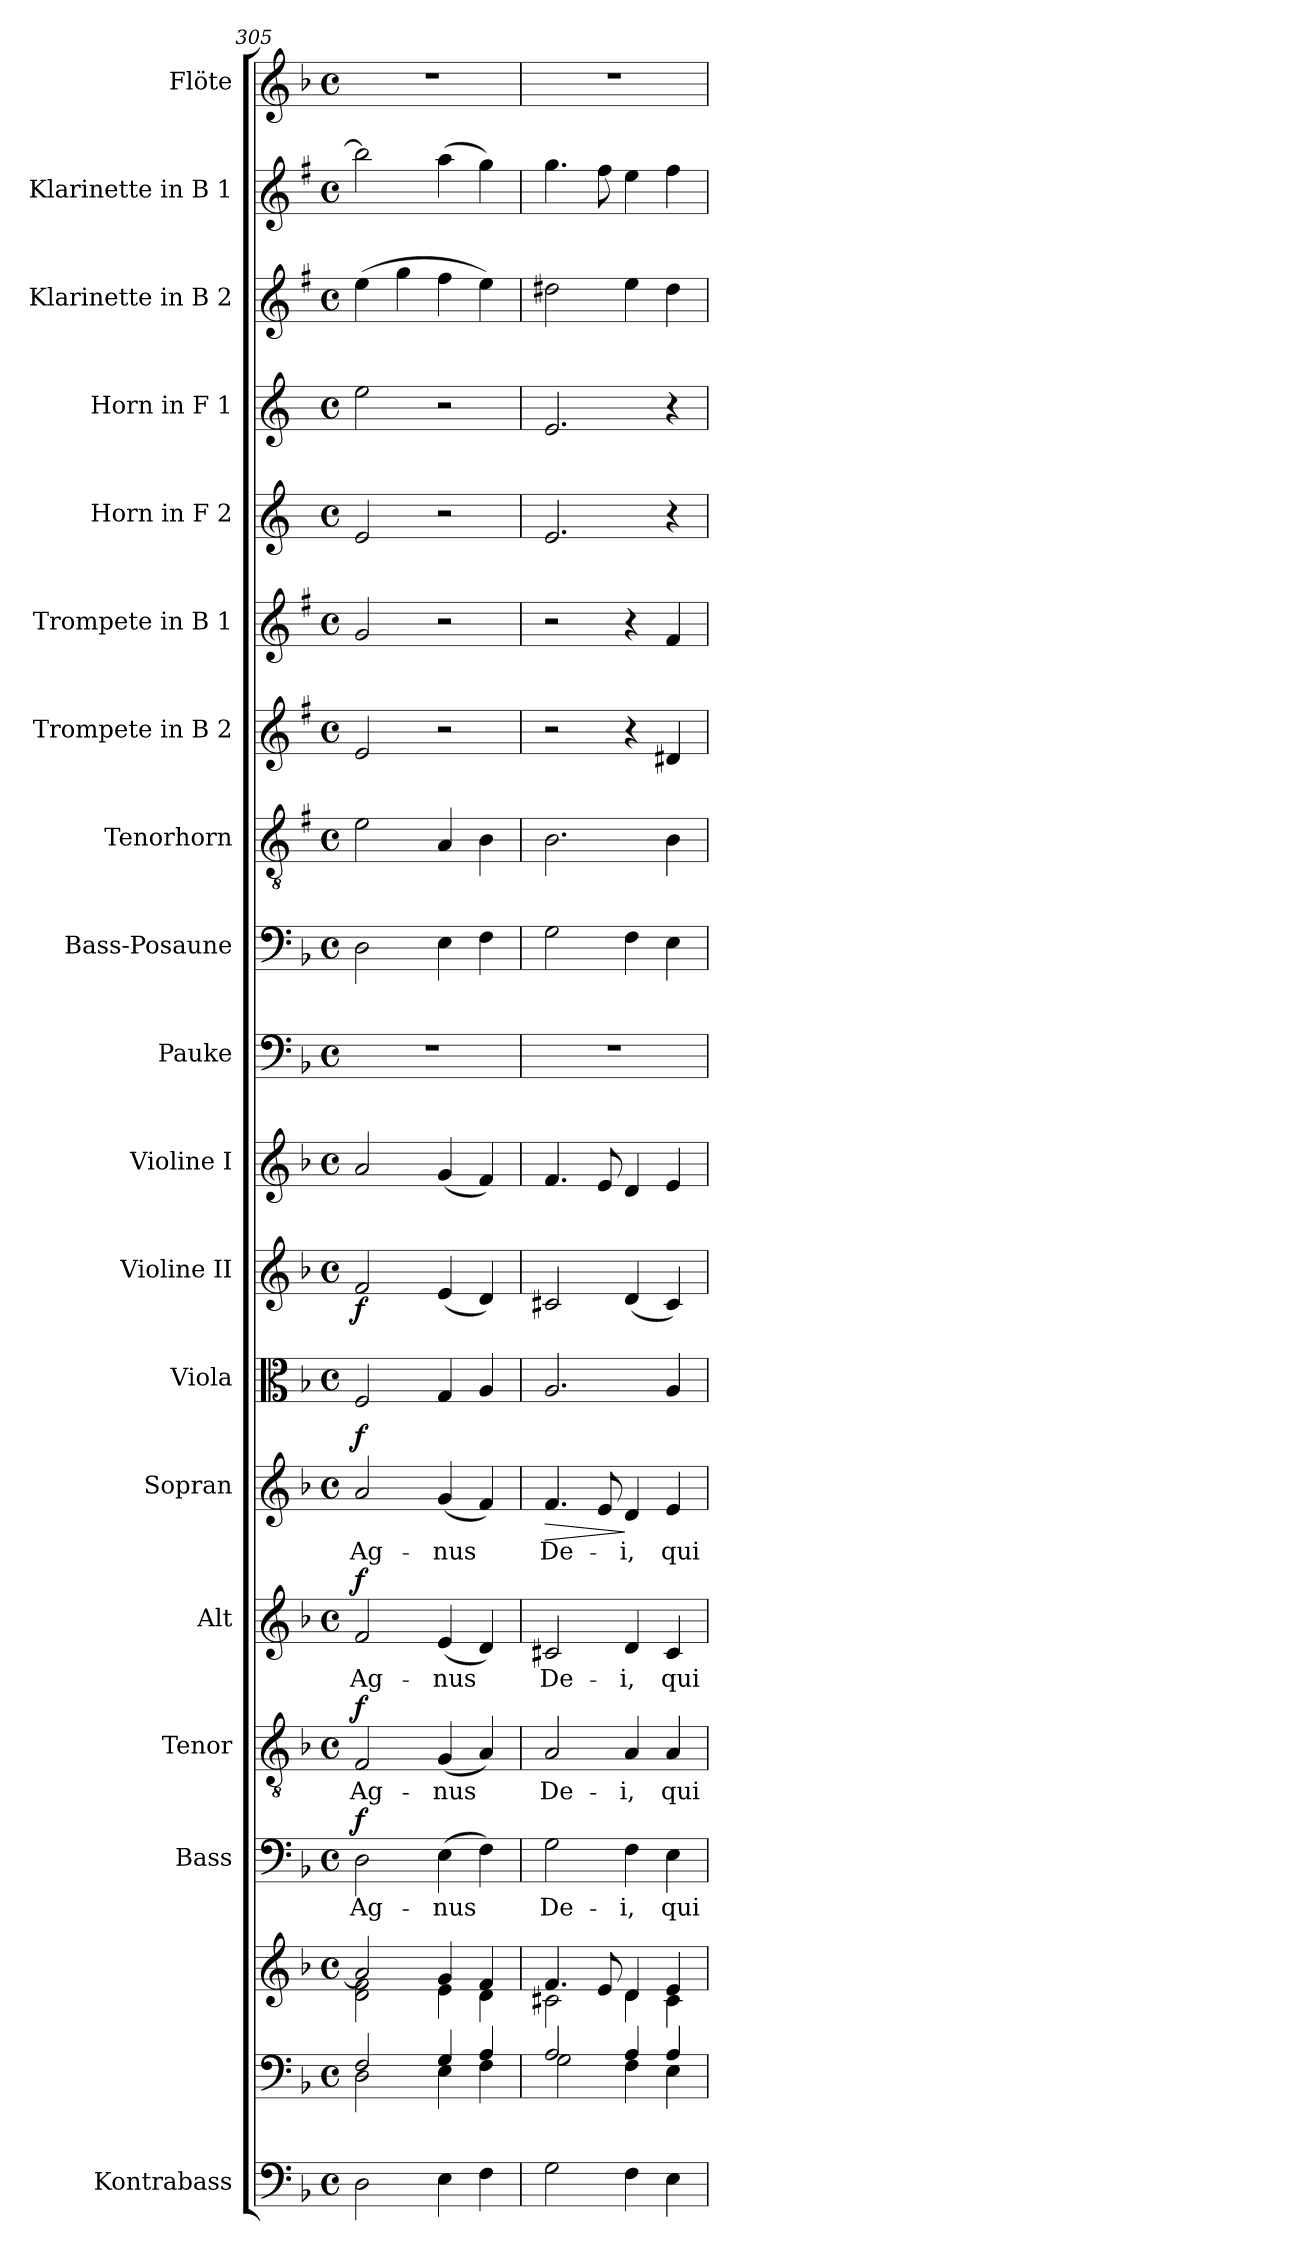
**kern	**kern	**kern	**kern	**text	**dynam	**kern	**text	**dynam	**kern	**text	**dynam	**kern	**text	**dynam	**kern	**kern	**dynam	**kern	**kern	**kern	**kern	**kern	**kern	**kern	**kern	**kern	**kern	**kern
*part19	*part18	*part18	*part17	*part17	*part17	*part16	*part16	*part16	*part15	*part15	*part15	*part14	*part14	*part14	*part13	*part12	*part12	*part11	*part10	*part9	*part8	*part7	*part6	*part5	*part4	*part3	*part2	*part1
*staff20	*staff19	*staff18	*staff17	*staff17	*staff17	*staff16	*staff16	*staff16	*staff15	*staff15	*staff15	*staff14	*staff14	*staff14	*staff13	*staff12	*staff12	*staff11	*staff10	*staff9	*staff8	*staff7	*staff6	*staff5	*staff4	*staff3	*staff2	*staff1
*I"Kontrabass	*	*	*I"Bass	*	*	*I"Tenor	*	*	*I"Alt	*	*	*I"Sopran	*	*	*I"Viola	*I"Violine II	*	*I"Violine I	*I"Pauke	*I"Bass-Posaune	*I"Tenorhorn	*I"Trompete in B 2	*I"Trompete in B 1	*I"Horn in F 2	*I"Horn in F 1	*I"Klarinette in B 2	*I"Klarinette in B 1	*I"Flöte
*I'Kb.	*	*	*I'B	*	*	*I'T	*	*	*I'A	*	*	*I'S	*	*	*I'Vla.	*I'Vl. II	*	*I'Vl. I	*I'Pk.	*I'B. Pos.	*I'T	*	*	*I'Hrn. 2	*I'Hrn. 1	*	*	*I'Fl.
*clefF4	*clefF4	*clefG2	*clefF4	*	*	*clefGv2	*	*	*clefG2	*	*	*clefG2	*	*	*clefC3	*clefG2	*	*clefG2	*clefF4	*clefF4	*clefGv2	*clefG2	*clefG2	*clefG2	*clefG2	*clefG2	*clefG2	*clefG2
*ITrd7c12	*	*	*	*	*	*	*	*	*	*	*	*	*	*	*	*	*	*	*	*	*ITrd1c2	*ITrd1c2	*ITrd1c2	*ITrd4c7	*ITrd4c7	*ITrd1c2	*ITrd1c2	*
*k[b-]	*k[b-]	*k[b-]	*k[b-]	*	*	*k[b-]	*	*	*k[b-]	*	*	*k[b-]	*	*	*k[b-]	*k[b-]	*	*k[b-]	*k[b-]	*k[b-]	*k[b-]	*k[b-]	*k[b-]	*k[b-]	*k[b-]	*k[b-]	*k[b-]	*k[b-]
*F:	*F:	*F:	*F:	*	*	*F:	*	*	*F:	*	*	*F:	*	*	*F:	*F:	*	*F:	*F:	*F:	*F:	*F:	*F:	*F:	*F:	*F:	*F:	*F:
*M4/4	*M4/4	*M4/4	*M4/4	*	*	*M4/4	*	*	*M4/4	*	*	*M4/4	*	*	*M4/4	*M4/4	*	*M4/4	*M4/4	*M4/4	*M4/4	*M4/4	*M4/4	*M4/4	*M4/4	*M4/4	*M4/4	*M4/4
*met(c)	*met(c)	*met(c)	*met(c)	*	*	*met(c)	*	*	*met(c)	*	*	*met(c)	*	*	*met(c)	*met(c)	*	*met(c)	*met(c)	*met(c)	*met(c)	*met(c)	*met(c)	*met(c)	*met(c)	*met(c)	*met(c)	*met(c)
=305	=305	=305	=305	=305	=305	=305	=305	=305	=305	=305	=305	=305	=305	=305	=305	=305	=305	=305	=305	=305	=305	=305	=305	=305	=305	=305	=305	=305
*	*^	*^	*	*	*	*	*	*	*	*	*	*	*	*	*	*	*	*	*	*	*	*	*	*	*	*	*	*
!	!	!	!	!	!	!LO:LY:b	!LO:DY:a	!	!LO:LY:b	!LO:DY:a	!	!LO:LY:b	!LO:DY:a	!	!LO:LY:b	!LO:DY:a	!	!	!LO:DY:b	!	!	!	!	!	!	!	!	!	!	!
2DD\	2F/	2D\	2a/]	2d\ 2f\	2D\	Ag-	f	2F/	Ag-	f	2f/	Ag-	f	2a/	Ag-	f	2F/	2f/	f	2a/	1r	2D\	2d\	2d/	2f/	2A/	2a\	(>4dd\	2aa\]	1r
.	.	.	.	.	.	.	.	.	.	.	.	.	.	.	.	.	.	.	.	.	.	.	.	.	.	.	.	4ff\	.	.
!	!	!	!	!	!	!LO:LY:b	!	!	!LO:LY:b	!	!	!LO:LY:b	!	!	!LO:LY:b	!	!	!	!	!	!	!	!	!	!	!	!	!	!	!
4EE\	4G/	4E\	4g/	4e\	(>4E\	-nus	.	(<4G/	-nus	.	(<4e/	-nus	.	(<4g/	-nus	.	4G/	(<4e/	.	(<4g/	.	4E\	4G/	2r	2r	2r	2r	4ee\	(>4gg\	.
4FF\	4A/	4F\	4f/	4d\	4F\)	.	.	4A/)	.	.	4d/)	.	.	4f/)	.	.	4A/	4d/)	.	4f/)	.	4F\	4A\	.	.	.	.	4dd\)	4ff\)	.
=306	=306	=306	=306	=306	=306	=306	=306	=306	=306	=306	=306	=306	=306	=306	=306	=306	=306	=306	=306	=306	=306	=306	=306	=306	=306	=306	=306	=306	=306	=306
!	!	!	!	!	!	!LO:LY:b	!	!	!LO:LY:b	!	!	!LO:LY:b	!	!	!LO:LY:b	!LO:HP:b	!	!	!	!	!	!	!	!	!	!	!	!	!	!
2GG\	2A/	2G\	4.f/	2c#X\	2G\	De-	.	2A/	De-	.	2c#X/	De-	.	4.f/	De-	>	2.A/	2c#X/	.	4.f/	1r	2G\	2.A\	2r	2r	2.A/	2.A/	2cc#X\	4.ff\	1r
.	.	.	8e/	.	.	.	.	.	.	.	.	.	.	8e/	.	.	.	.	.	8e/	.	.	.	.	.	.	.	.	8ee\	.
!	!	!	!	!	!	!LO:LY:b	!	!	!LO:LY:b	!	!	!LO:LY:b	!	!	!LO:LY:b	!	!	!	!	!	!	!	!	!	!	!	!	!	!	!
4FF\	4A/	4F\	4d/	4d\	4F\	-i,	.	4A/	-i,	.	4d/	-i,	.	4d/	-i,	]	.	(<4d/	.	4d/	.	4F\	.	4r	4r	.	.	4dd\	4dd\	.
!	!	!	!	!	!	!LO:LY:b	!	!	!LO:LY:b	!	!	!LO:LY:b	!	!	!LO:LY:b	!	!	!	!	!	!	!	!	!	!	!	!	!	!	!
4EE\	4A/	4E\	4e/	4c#\	4E\	qui	.	4A/	qui	.	4c#/	qui	.	4e/	qui	.	4A/	4c#/)	.	4e/	.	4E\	4A\	4c#X/	4e/	4r	4r	4cc#\	4ee\	.
*	*v	*v	*	*	*	*	*	*	*	*	*	*	*	*	*	*	*	*	*	*	*	*	*	*	*	*	*	*	*	*
*	*	*v	*v	*	*	*	*	*	*	*	*	*	*	*	*	*	*	*	*	*	*	*	*	*	*	*	*	*	*
=	=	=	=	=	=	=	=	=	=	=	=	=	=	=	=	=	=	=	=	=	=	=	=	=	=	=	=	=
*-	*-	*-	*-	*-	*-	*-	*-	*-	*-	*-	*-	*-	*-	*-	*-	*-	*-	*-	*-	*-	*-	*-	*-	*-	*-	*-	*-	*-
